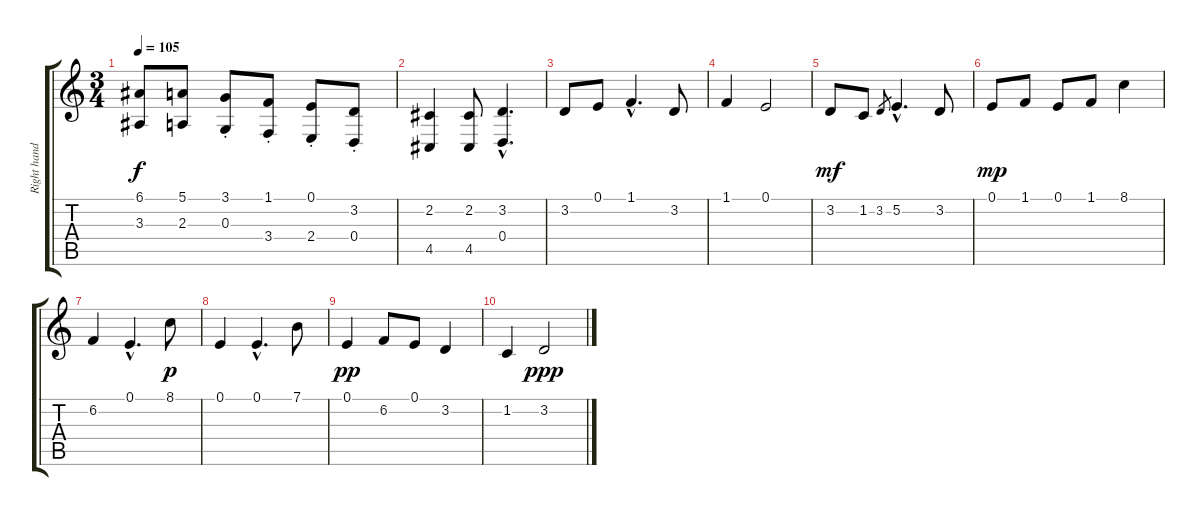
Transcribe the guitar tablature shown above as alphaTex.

\track ("Right hand" "Right hand") {instrument brightacousticpiano}
\staff {score tabs}
\tuning (E4 B3 G3 D3 A2 E2) {hide}
\ts (3 4)
\tempo 105
\clef g2
\ks c
(6.1 3.3).8{dy f} (5.1 2.3).8 (3.1{st} 0.3{st}).8 (1.1{st} 3.4{st}).8 (0.1{st} 2.4{st}).8 (3.2{st} 0.4{st}).8 |
(2.2 4.5).4 (2.2 4.5).8 (3.2{hac} 0.4{hac}).4{d} |
3.2.8 0.1.8 1.1{hac}.4{d} 3.2.8 |
1.1.4 0.1.2 |
3.2.8{dy mf} 1.2.8 3.2.8{gr} 5.2{hac}.4{d} 3.2.8 |
0.1.8{dy mp} 1.1.8 0.1.8 1.1.8 8.1.4 |
6.2.4 0.1{hac}.4{d} 8.1.8{dy p} |
0.1.4 0.1{hac}.4{d} 7.1.8 |
0.1.4{dy pp} 6.2.8 0.1.8 3.2.4 |
1.2.4 3.2.2{dy ppp}
